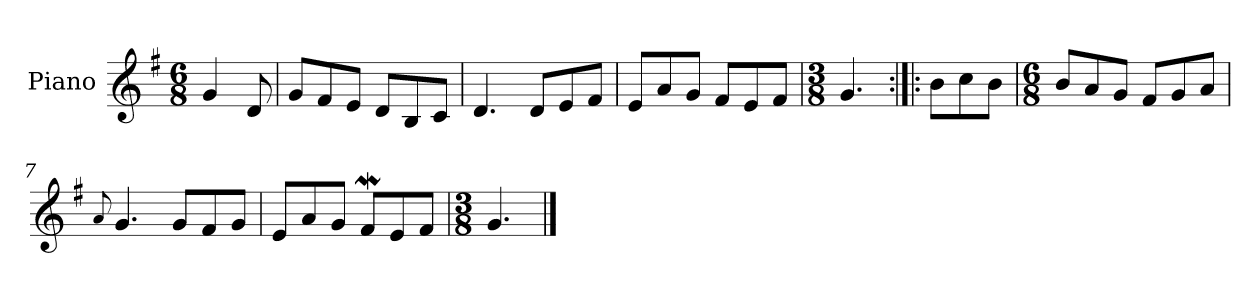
**kern
*part1
*staff1
*I"Piano
*I'Pno.
*clefG2
*k[f#]
*M6/8
=
4g/
8d/
=1
8g/L
8f#/
8e/J
8d/L
8B/
8c/J
=2
4.d/
8d/L
8e/
8f#/J
=3
8e/L
8a/
8g/J
8f#/L
8e/
8f#/J
=4
*M3/8
4.g/
=5:|!|:
8b\L
8cc\
8b\J
=6
*M6/8
8b/L
8a/
8g/J
8f#/L
8g/
8a/J
=7
8qqa/
4.g/
8g/L
8f#/
8g/J
!!LO:LB:g=z
=8
8e/L
8a/
8g/J
8f#W/L
8e/
8f#/J
=9
*M3/8
4.g/
==
*-
